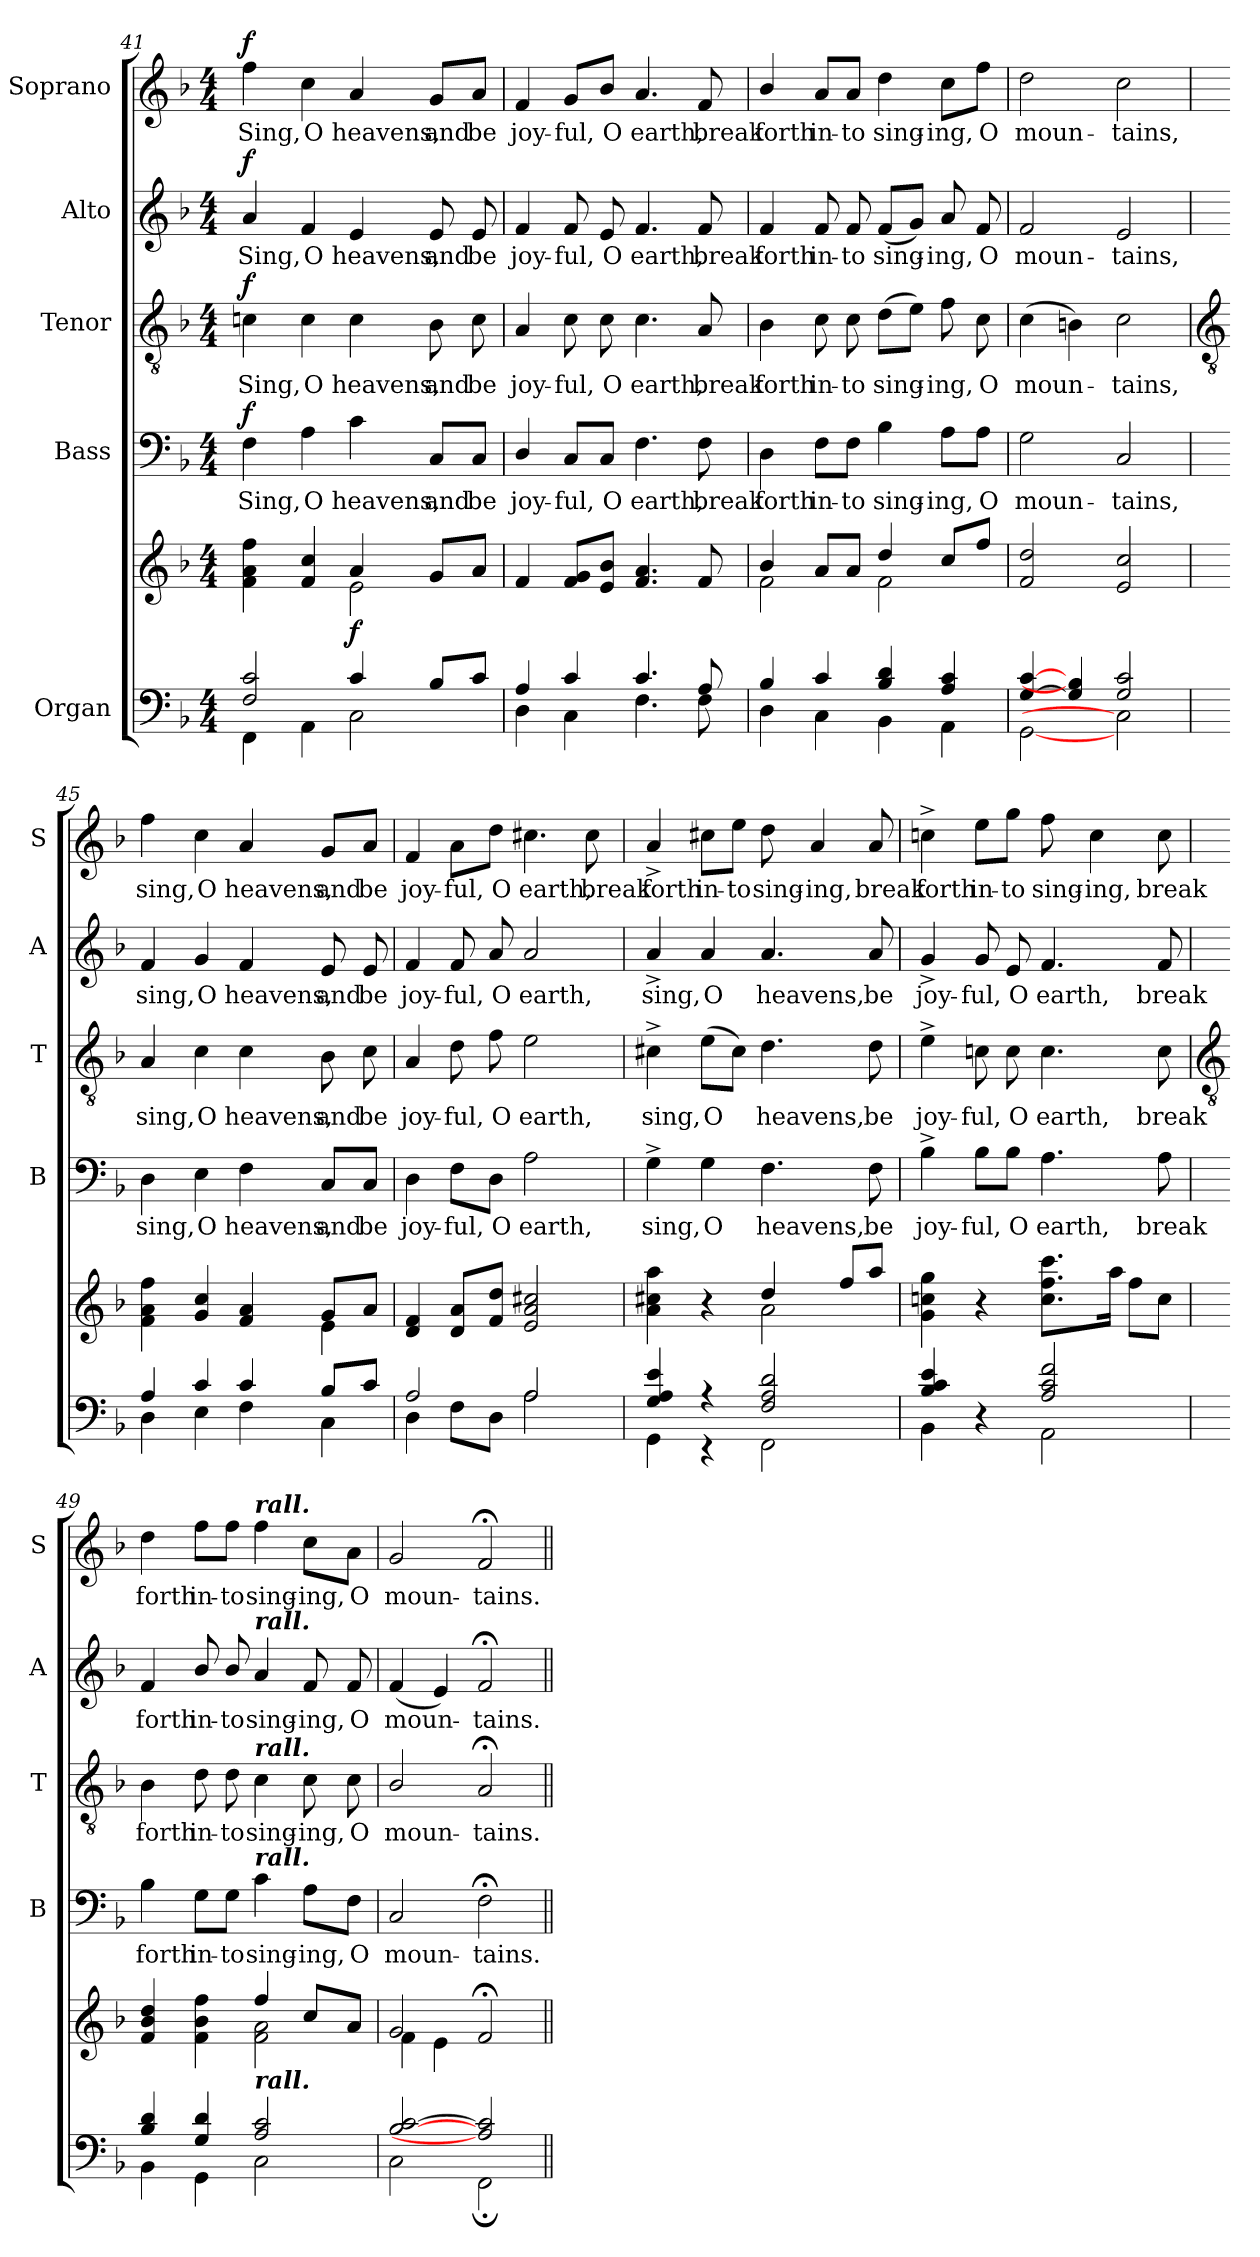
**kern	**kern	**dynam	**kern	**text	**dynam	**kern	**text	**dynam	**kern	**text	**dynam	**kern	**text	**dynam
*part5	*part5	*part5	*part4	*part4	*part4	*part3	*part3	*part3	*part2	*part2	*part2	*part1	*part1	*part1
*staff6	*staff5	*staff5/6	*staff4	*staff4	*staff4	*staff3	*staff3	*staff3	*staff2	*staff2	*staff2	*staff1	*staff1	*staff1
*I"Organ	*	*	*I"Bass	*	*	*I"Tenor	*	*	*I"Alto	*	*	*I"Soprano	*	*
*	*	*	*I'B	*	*	*I'T	*	*	*I'A	*	*	*I'S	*	*
*clefF4	*clefG2	*	*clefF4	*	*	*clefGv2	*	*	*clefG2	*	*	*clefG2	*	*
*k[b-]	*k[b-]	*	*k[b-]	*	*	*k[b-]	*	*	*k[b-]	*	*	*k[b-]	*	*
*F:	*F:	*	*F:	*	*	*F:	*	*	*F:	*	*	*F:	*	*
*M4/4	*M4/4	*	*M4/4	*	*	*M4/4	*	*	*M4/4	*	*	*M4/4	*	*
=41	=41	=41	=41	=41	=41	=41	=41	=41	=41	=41	=41	=41	=41	=41
*^	*^	*	*	*	*	*	*	*	*	*	*	*	*	*
!	!	!	!	!	!	!LO:LY:b	!LO:DY:b	!	!LO:LY:b	!LO:DY:b	!	!LO:LY:b	!LO:DY:b	!	!LO:LY:b	!LO:DY:b
2F/ 2c/	4FF\	4f 4a 4ff	2ryy	.	4F	Sing,	f	4cn	Sing,	f	4a	Sing,	f	4ff	Sing,	f
!	!	!	!	!	!	!LO:LY:b	!	!	!LO:LY:b	!	!	!LO:LY:b	!	!	!LO:LY:b	!
.	4AA\	4f 4cc	.	.	4A	O	.	4c	O	.	4f	O	.	4cc	O	.
!	!	!	!	!LO:DY:b	!	!LO:LY:b	!	!	!LO:LY:b	!	!	!LO:LY:b	!	!	!LO:LY:b	!
4c/	2C\	4a	2e\	f	4c	heavens,	.	4c	heavens,	.	4e	heavens,	.	4a	heavens,	.
!	!	!	!	!	!	!LO:LY:b	!	!	!LO:LY:b	!	!	!LO:LY:b	!	!	!LO:LY:b	!
8B-/L	.	8gL	.	.	8C/L	and	.	8B-	and	.	8e	and	.	8g/L	and	.
!	!	!	!	!	!	!LO:LY:b	!	!	!LO:LY:b	!	!	!LO:LY:b	!	!	!LO:LY:b	!
8c/J	.	8aJ	.	.	8C/J	be	.	8c	be	.	8e	be	.	8a/J	be	.
=42	=42	=42	=42	=42	=42	=42	=42	=42	=42	=42	=42	=42	=42	=42	=42	=42
!	!	!	!	!	!	!LO:LY:b	!	!	!LO:LY:b	!	!	!LO:LY:b	!	!	!LO:LY:b	!
4A/	4D\	4f	1ryy	.	4D/	joy-	.	4A	joy-	.	4f	joy-	.	4f	joy-	.
!	!	!	!	!	!	!LO:LY:b	!	!	!LO:LY:b	!	!	!LO:LY:b	!	!	!LO:LY:b	!
4c/	4C\	8f 8gL	.	.	8C/L	-ful,	.	8c	-ful,	.	8f	-ful,	.	8g/L	-ful,	.
!	!	!	!	!	!	!LO:LY:b	!	!	!LO:LY:b	!	!	!LO:LY:b	!	!	!LO:LY:b	!
.	.	8e 8b-J	.	.	8C/J	O	.	8c	O	.	8e	O	.	8b-/J	O	.
!	!	!	!	!	!	!LO:LY:b	!	!	!LO:LY:b	!	!	!LO:LY:b	!	!	!LO:LY:b	!
4.c/	4.F\	4.f 4.a	.	.	4.F	earth,	.	4.c	earth,	.	4.f	earth,	.	4.a	earth,	.
!	!	!	!	!	!	!LO:LY:b	!	!	!LO:LY:b	!	!	!LO:LY:b	!	!	!LO:LY:b	!
8A/	8F\	8f	.	.	8F	break	.	8A	break	.	8f	break	.	8f	break	.
=43	=43	=43	=43	=43	=43	=43	=43	=43	=43	=43	=43	=43	=43	=43	=43	=43
!	!	!	!	!	!	!LO:LY:b	!	!	!LO:LY:b	!	!	!LO:LY:b	!	!	!LO:LY:b	!
4B-/	4D\	4b-/	2f\	.	4D	forth	.	4B-	forth	.	4f	forth	.	4b-/	forth	.
!	!	!	!	!	!	!LO:LY:b	!	!	!LO:LY:b	!	!	!LO:LY:b	!	!	!LO:LY:b	!
4c/	4C\	8aL	.	.	8F\L	in-	.	8c	in-	.	8f	in-	.	8a/L	in-	.
!	!	!	!	!	!	!LO:LY:b	!	!	!LO:LY:b	!	!	!LO:LY:b	!	!	!LO:LY:b	!
.	.	8aJ	.	.	8F\J	-to	.	8c	-to	.	8f	-to	.	8a/J	-to	.
!	!	!	!	!	!	!LO:LY:b	!	!	!LO:LY:b	!	!	!LO:LY:b	!	!	!LO:LY:b	!
4B-/ 4d/	4BB-\	4dd	2f\	.	4B-	sing-	.	(>8dL	sing-	.	(<8fL	sing-	.	4dd	sing-	.
.	.	.	.	.	.	.	.	8eJ)	.	.	8gJ)	.	.	.	.	.
!	!	!	!	!	!	!LO:LY:b	!	!	!LO:LY:b	!	!	!LO:LY:b	!	!	!LO:LY:b	!
4A/ 4c/	4AA\	8ccL	.	.	8A\L	-ing,	.	8f	ing,	.	8a	ing,	.	8cc\L	-ing,	.
!	!	!	!	!	!	!LO:LY:b	!	!	!LO:LY:b	!	!	!LO:LY:b	!	!	!LO:LY:b	!
.	.	8ffJ	.	.	8A\J	O	.	8c	O	.	8f	O	.	8ff\J	O	.
=44	=44	=44	=44	=44	=44	=44	=44	=44	=44	=44	=44	=44	=44	=44	=44	=44
!	!	!	!	!	!	!LO:LY:b	!	!	!LO:LY:b	!	!	!LO:LY:b	!	!	!LO:LY:b	!
[4G/ [4c/	[2GG\	2f 2dd	1ryy	.	2G	moun-	.	(>4c	moun-	.	2f	moun-	.	2dd	moun-	.
4G/] 4B/]	.	.	.	.	.	.	.	4Bn)	.	.	.	.	.	.	.	.
!	!	!	!	!	!	!LO:LY:b	!	!	!LO:LY:b	!	!	!LO:LY:b	!	!	!LO:LY:b	!
2G/ 2c/	2C\]	2e 2cc	.	.	2C	-tains,	.	2c	tains,	.	2e	-tains,	.	2cc	-tains,	.
!!LO:LB:g=z
=45	=45	=45	=45	=45	=45	=45	=45	=45	=45	=45	=45	=45	=45	=45	=45	=45
*	*	*	*	*	*	*	*	*clefGv2	*	*	*	*	*	*	*	*
!	!	!	!	!	!	!LO:LY:b	!	!	!LO:LY:b	!	!	!LO:LY:b	!	!	!LO:LY:b	!
4A/	4D\	4f 4a 4ff	2.ryy	.	4D	sing,	.	4A	sing,	.	4f	sing,	.	4ff	sing,	.
!	!	!	!	!	!	!LO:LY:b	!	!	!LO:LY:b	!	!	!LO:LY:b	!	!	!LO:LY:b	!
4c/	4E\	4g 4cc	.	.	4E	O	.	4c	O	.	4g	O	.	4cc	O	.
!	!	!	!	!	!	!LO:LY:b	!	!	!LO:LY:b	!	!	!LO:LY:b	!	!	!LO:LY:b	!
4c/	4F\	4f 4a	.	.	4F	heavens,	.	4c	heavens,	.	4f	heavens,	.	4a	heavens,	.
!	!	!	!	!	!	!LO:LY:b	!	!	!LO:LY:b	!	!	!LO:LY:b	!	!	!LO:LY:b	!
8B-/L	4C\	8gL	4e\	.	8C/L	and	.	8B-	and	.	8e	and	.	8g/L	and	.
!	!	!	!	!	!	!LO:LY:b	!	!	!LO:LY:b	!	!	!LO:LY:b	!	!	!LO:LY:b	!
8c/J	.	8aJ	.	.	8C/J	be	.	8c	be	.	8e	be	.	8a/J	be	.
=46	=46	=46	=46	=46	=46	=46	=46	=46	=46	=46	=46	=46	=46	=46	=46	=46
!	!	!	!	!	!	!LO:LY:b	!	!	!LO:LY:b	!	!	!LO:LY:b	!	!	!LO:LY:b	!
2A/	4D\	4d 4f	1ryy	.	4D	joy-	.	4A	joy-	.	4f	joy-	.	4f	joy-	.
!	!	!	!	!	!	!LO:LY:b	!	!	!LO:LY:b	!	!	!LO:LY:b	!	!	!LO:LY:b	!
.	8F\L	8d 8aL	.	.	8F\L	-ful,	.	8d	-ful,	.	8f	-ful,	.	8a\L	-ful,	.
!	!	!	!	!	!	!LO:LY:b	!	!	!LO:LY:b	!	!	!LO:LY:b	!	!	!LO:LY:b	!
.	8D\J	8f 8ddJ	.	.	8D\J	O	.	8f	O	.	8a	O	.	8dd\J	O	.
!	!	!	!	!	!	!LO:LY:b	!	!	!LO:LY:b	!	!	!LO:LY:b	!	!	!LO:LY:b	!
2A/	2A\	2e 2a 2cc#X	.	.	2A	earth,	.	2e	earth,	.	2a	earth,	.	4.cc#X	earth,	.
!	!	!	!	!	!	!	!	!	!	!	!	!	!	!	!LO:LY:b	!
.	.	.	.	.	.	.	.	.	.	.	.	.	.	8cc#	break	.
=47	=47	=47	=47	=47	=47	=47	=47	=47	=47	=47	=47	=47	=47	=47	=47	=47
!	!	!	!	!	!	!LO:LY:b	!	!	!LO:LY:b	!	!	!LO:LY:b	!	!	!LO:LY:b	!
4G/ 4A/ 4e/	4GG\	4a 4cc#X 4aa	2ryy	.	4G^	sing,	.	4c#X^	sing,	.	4a^	sing,	.	4a^	forth	.
!	!	!	!	!	!	!LO:LY:b	!	!	!LO:LY:b	!	!	!LO:LY:b	!	!	!LO:LY:b	!
4r	4r	4r	.	.	4G	O	.	(>8eL	O	.	4a	O	.	8cc#X\L	in-	.
!	!	!	!	!	!	!	!	!	!	!	!	!	!	!	!LO:LY:b	!
.	.	.	.	.	.	.	.	8c#J)	.	.	.	.	.	8ee\J	-to	.
!	!	!	!	!	!	!LO:LY:b	!	!	!LO:LY:b	!	!	!LO:LY:b	!	!	!LO:LY:b	!
2F/ 2A/ 2d/	2FF\	4dd/	2a\	.	4.F	heavens,	.	4.d	heavens,	.	4.a	heavens,	.	8dd	sing-	.
!	!	!	!	!	!	!	!	!	!	!	!	!	!	!	!LO:LY:b	!
.	.	.	.	.	.	.	.	.	.	.	.	.	.	4a	-ing,	.
.	.	8ff/L	.	.	.	.	.	.	.	.	.	.	.	.	.	.
!	!	!	!	!	!	!LO:LY:b	!	!	!LO:LY:b	!	!	!LO:LY:b	!	!	!LO:LY:b	!
.	.	8aa/J	.	.	8F	be	.	8d	be	.	8a	be	.	8a	break	.
=48	=48	=48	=48	=48	=48	=48	=48	=48	=48	=48	=48	=48	=48	=48	=48	=48
!	!	!	!	!	!	!LO:LY:b	!	!	!LO:LY:b	!	!	!LO:LY:b	!	!	!LO:LY:b	!
4B-/ 4c/ 4e/	4BB-\	4g 4ccn 4gg	2ryy	.	4B-^	joy-	.	4e^	joy-	.	4g^	joy-	.	4ccn^	forth	.
!	!	!	!	!	!	!LO:LY:b	!	!	!LO:LY:b	!	!	!LO:LY:b	!	!	!LO:LY:b	!
4r	4ryy	4r	.	.	8B-\L	-ful,	.	8cn	-ful,	.	8g	-ful,	.	8ee\L	in-	.
!	!	!	!	!	!	!LO:LY:b	!	!	!LO:LY:b	!	!	!LO:LY:b	!	!	!LO:LY:b	!
.	.	.	.	.	8B-\J	O	.	8c	O	.	8e	O	.	8gg\J	-to	.
!	!	!	!	!	!	!LO:LY:b	!	!	!LO:LY:b	!	!	!LO:LY:b	!	!	!LO:LY:b	!
2A/ 2c/ 2f/	2AA\	8.cc 8.ff 8.cccL	8ryy	.	4.A	earth,	.	4.c	earth,	.	4.f	earth,	.	8ff	sing-	.
!	!	!	!	!	!	!	!	!	!	!	!	!	!	!	!LO:LY:b	!
.	.	.	4.ryy	.	.	.	.	.	.	.	.	.	.	4cc	-ing,	.
.	.	16aaJ	.	.	.	.	.	.	.	.	.	.	.	.	.	.
.	.	8ffL	.	.	.	.	.	.	.	.	.	.	.	.	.	.
!	!	!	!	!	!	!LO:LY:b	!	!	!LO:LY:b	!	!	!LO:LY:b	!	!	!LO:LY:b	!
.	.	8ccJ	.	.	8A	break	.	8c	break	.	8f	break	.	8cc	break	.
!!LO:LB:g=z
=49	=49	=49	=49	=49	=49	=49	=49	=49	=49	=49	=49	=49	=49	=49	=49	=49
*	*	*	*	*	*	*	*	*clefGv2	*	*	*	*	*	*	*	*
!	!	!	!	!	!	!LO:LY:b	!	!	!LO:LY:b	!	!	!LO:LY:b	!	!	!LO:LY:b	!
4B-/ 4d/	4BB-\	4f 4b- 4dd	2ryy	.	4B-	forth	.	4B-	forth	.	4f	forth	.	4dd	forth	.
!	!	!	!	!	!	!LO:LY:b	!	!	!LO:LY:b	!	!	!LO:LY:b	!	!	!LO:LY:b	!
4G/ 4d/	4GG\	4f 4b- 4ff	.	.	8G\L	in-	.	8d\	in-	.	8b-/	in-	.	8ff\L	in-	.
!	!	!	!	!	!	!LO:LY:b	!	!	!LO:LY:b	!	!	!LO:LY:b	!	!	!LO:LY:b	!
.	.	.	.	.	8G\J	-to	.	8d\	-to	.	8b-/	-to	.	8ff\J	-to	.
!	!	!	!	!	!	!	!	!	!	!	!	!	!	!LO:TX:a:Bi:t=rall.	!	!
!	!	!	!	!	!	!	!	!	!	!	!LO:TX:a:Bi:t=rall.	!	!	!	!	!
!	!	!	!	!	!	!	!	!LO:TX:a:Bi:t=rall.	!	!	!	!	!	!	!	!
!	!	!	!	!	!LO:TX:a:Bi:t=rall.	!	!	!	!	!	!	!	!	!	!	!
!LO:TX:a:Bi:t=rall.	!	!	!	!	!	!	!	!	!	!	!	!	!	!	!	!
!	!	!	!	!	!	!LO:LY:b	!	!	!LO:LY:b	!	!	!LO:LY:b	!	!	!LO:LY:b	!
2A/ 2c/	2C\	4ff/	2f\ 2a\	.	4c	sing-	.	4c	sing-	.	4a	sing-	.	4ff	sing-	.
!	!	!	!	!	!	!LO:LY:b	!	!	!LO:LY:b	!	!	!LO:LY:b	!	!	!LO:LY:b	!
.	.	8cc/L	.	.	8A\L	-ing,	.	8c	-ing,	.	8f	-ing,	.	8cc\L	-ing,	.
!	!	!	!	!	!	!LO:LY:b	!	!	!LO:LY:b	!	!	!LO:LY:b	!	!	!LO:LY:b	!
.	.	8aJ	.	.	8F\J	O	.	8c	O	.	8f	O	.	8a\J	O	.
=50	=50	=50	=50	=50	=50	=50	=50	=50	=50	=50	=50	=50	=50	=50	=50	=50
!	!	!	!	!	!	!LO:LY:b	!	!	!LO:LY:b	!	!	!LO:LY:b	!	!	!LO:LY:b	!
[2B-/ [2c/	2C\	2g	4f\	.	2C	moun-	.	2B-/	moun-	.	(<4f	moun-	.	2g	moun-	.
.	.	.	4e\	.	.	.	.	.	.	.	4e)	.	.	.	.	.
!	!	!	!	!	!	!LO:LY:b	!	!	!LO:LY:b	!	!	!LO:LY:b	!	!	!LO:LY:b	!
2A/] 2c/]	2FF;\	2f;<	2ryy	.	2F;<	-tains.	.	2A;<	-tains.	.	2f;<	tains.	.	2f;<	-tains.	.
*v	*v	*	*	*	*	*	*	*	*	*	*	*	*	*	*	*
*	*v	*v	*	*	*	*	*	*	*	*	*	*	*	*	*
=||	=||	=||	=||	=||	=||	=||	=||	=||	=||	=||	=||	=||	=||	=||
*-	*-	*-	*-	*-	*-	*-	*-	*-	*-	*-	*-	*-	*-	*-
